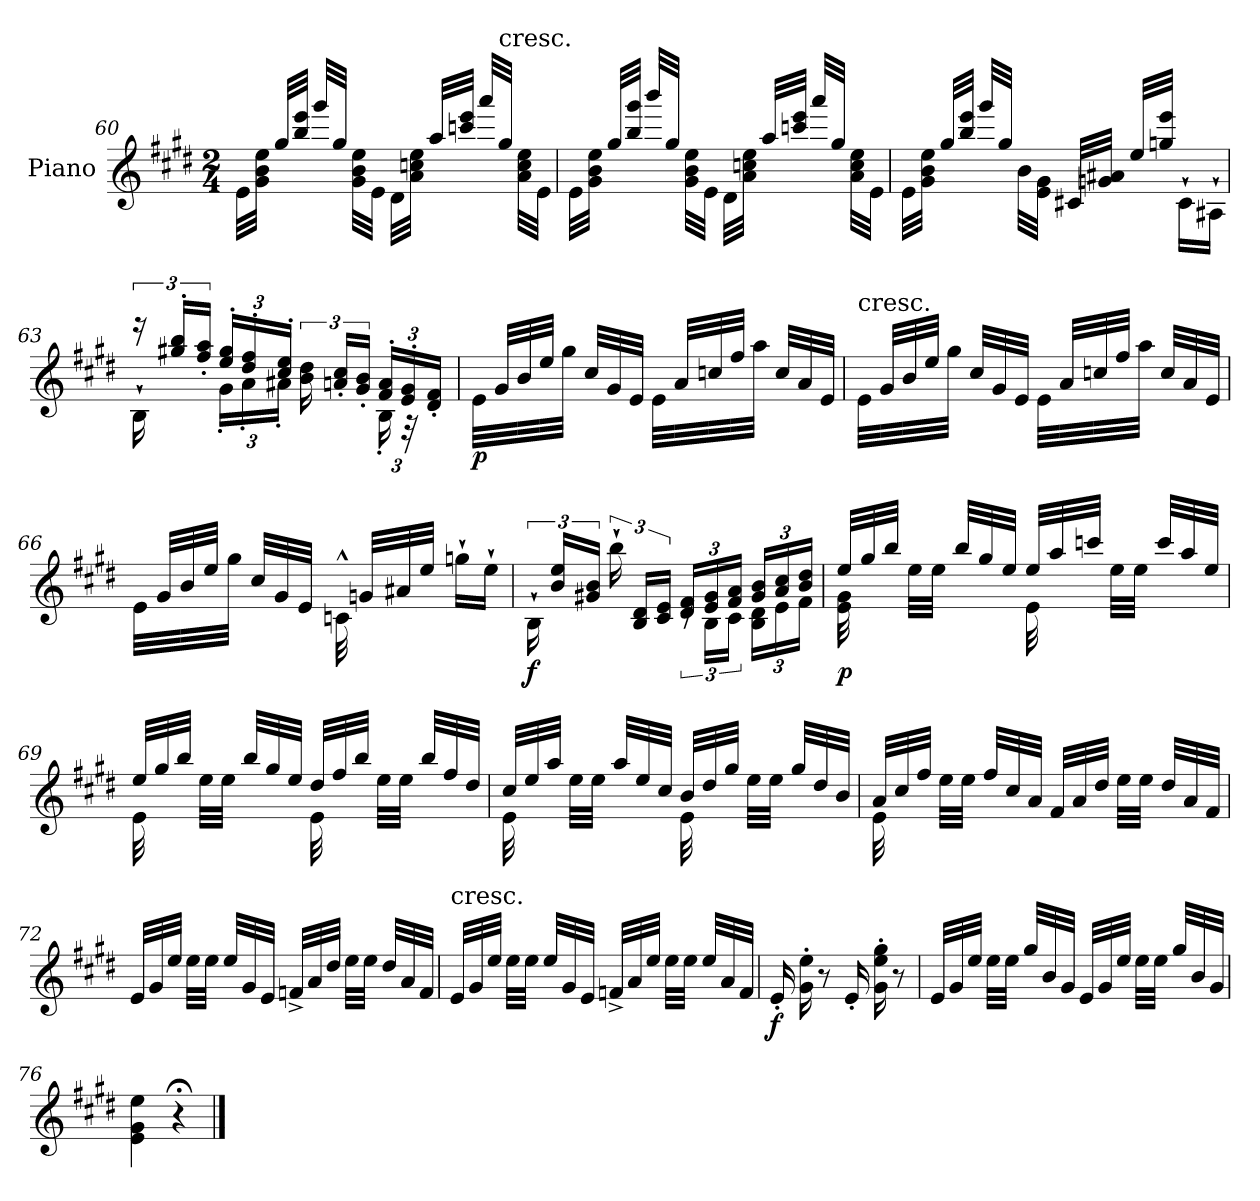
**kern	**dynam
*part1	*part1
*staff1	*staff1
*I"Piano	*
*I'Pno.	*
*clefG2	*
*k[f#c#g#d#]	*
*M2/4	*
=60	=60
32e<\LLL	.
32g#\ 32b\ 32ee\JJJ	.
32gg#/LLL	.
32bb/ 32eee/JJJ	.
32ggg#/LLL	.
32gg#/JJJ	.
32g#\ 32b\ 32ee\LLL	.
32e\JJJ	.
32d#\LLL	.
32a\ 32ccn\ 32ee\JJJ	.
32aa/LLL	.
32cccn/ 32eee/JJJ	.
32aaa/LLL	.
!LO:TX:t=cresc.	!
32gg#/JJJ	.
32a\ 32cc\ 32ee\LLL	.
32e\JJJ	.
=61	=61
32e\LLL	.
32g#\ 32b\ 32ee\JJJ	.
32gg#/LLL	.
32bb/ 32ggg#/JJJ	.
32bbb/LLL	.
32gg#/JJJ	.
32g#\ 32b\ 32ee\LLL	.
32e\JJJ	.
32d#\LLL	.
32a\ 32ccn\ 32ee\JJJ	.
32aa/LLL	.
32cccn/ 32eee/JJJ	.
32aaa/LLL	.
32gg#/JJJ	.
32a\ 32cc\ 32ee\LLL	.
32e\JJJ	.
=62	=62
32e\LLL	.
32g#\ 32b\ 32ee\JJJ	.
32gg#/LLL	.
32bb/ 32eee/JJJ	.
32ggg#/LLL	.
32gg#/JJJ	.
32b\LLL	.
32e\ 32g#\JJJ	.
32c#X/LLL	.
32gn/ 32a#X/JJJ	.
32ee/LLL	.
32ggn/ 32eee/JJJ	.
!	!LO:DY:b
16c#`\LL	other-dynamics
16A#X`\JJ	.
=63	=63
*^	*
24B`\	16reee	.
24gg#X/' 24bb/'LL	.	.
.	16ryy	.
24ff#/' 24aa/'JJ	.	.
*Xbrackettup	*	*
24ee/' 24gg#/'LL	24g#'\LL	.
24dd#/' 24ff#/'	24a'\	.
24cc#/' 24ee/'JJ	24a#X'\JJ	.
*brackettup	*	*
24b\ 24dd#\	8ryy	.
24an/' 24cc#/'LL	.	.
24g#/' 24b/'JJ	.	.
*Xbrackettup	*	*
24f#/' 24a/'LL	24B'\	.
24e/' 24g#/'	48r	.
.	16ryy	.
24d#/' 24f#/'JJ	.	.
64ryy	64ryy	.
=64	=64	=64
!	!	!LO:DY:b
32ryy	32e\LLL	p
32g#/LLL	32ryy	.
32b/	32ryy	.
32ee/JJJ	32ryy	.
32ryy	32gg#\JJJ	.
32cc#/LLL	16.ryy	.
32g#/	.	.
32e/JJJ	.	.
32ryy	32e\LLL	.
32a/LLL	32ryy	.
32ccn/	32ryy	.
32ff#/JJJ	32ryy	.
32ryy	32aa\JJJ	.
32cc/LLL	16.ryy	.
32a/	.	.
32e/JJJ	.	.
=65	=65	=65
!LO:TX:t=cresc.	!	!
32ryy	32e\LLL	.
32g#/LLL	32ryy	.
32b/	32ryy	.
32ee/JJJ	32ryy	.
32ryy	32gg#\JJJ	.
32cc#/LLL	16.ryy	.
32g#/	.	.
32e/JJJ	.	.
32ryy	32e\LLL	.
32a/LLL	32ryy	.
32ccn/	32ryy	.
32ff#/JJJ	32ryy	.
32ryy	32aa\JJJ	.
32cc/LLL	16.ryy	.
32a/	.	.
32e/JJJ	.	.
=66	=66	=66
32ryy	32e\LLL	.
32g#/LLL	32ryy	.
32b/	32ryy	.
32ee/JJJ	32ryy	.
32ryy	32gg#\JJJ	.
32cc#/LLL	16.ryy	.
32g#/	.	.
32e/JJJ	.	.
32rcccyy	32cn^^\	.
32gn/LLL	8..ryy	.
32a#X/	.	.
32ee/JJJ	.	.
16ggn`\LL	.	.
16ee`\JJ	.	.
=67	=67	=67
*brackettup	*	*
!	!	!LO:DY:b
24B`\	4ryy	f
24b/ 24ee/LL	.	.
24g#X/ 24b/JJ	.	.
24bb`\	.	.
24B/ 24d#/LL	.	.
24c#/ 24e/JJ	.	.
*Xbrackettup	*brackettup	*
24d#/ 24f#/LL	24re	.
24e/ 24g#/	24B\LL	.
24f#/ 24a/JJ	24c#\JJ	.
*Xbrackettup	*	*
24g#/ 24b/LL	24B\ 24d#\LL	.
24a/ 24cc#/	24e\	.
24b/ 24dd#/JJ	24f#\JJ	.
=68	=68	=68
!	!	!LO:DY:b
32ee/LLL	32e\ 32g#\	p
32gg#/	8..ryy	.
32bb/JJJ	.	.
32ee<\LLL	.	.
32ee<\JJJ	.	.
32bb/LLL	.	.
32gg#/	.	.
32ee/JJJ	.	.
32ee/LLL	32e\	.
32aa/	8..ryy	.
32cccn/JJJ	.	.
32ee<\LLL	.	.
32ee<\JJJ	.	.
32ccc/LLL	.	.
32aa/	.	.
32ee/JJJ	.	.
=69	=69	=69
32ee/LLL	32e\	.
32gg#/	8..ryy	.
32bb/JJJ	.	.
32ee<\LLL	.	.
32ee<\JJJ	.	.
32bb/LLL	.	.
32gg#/	.	.
32ee/JJJ	.	.
32dd#/LLL	32e\	.
32ff#/	8..ryy	.
32bb/JJJ	.	.
32ee<\LLL	.	.
32ee<\JJJ	.	.
32bb/LLL	.	.
32ff#/	.	.
32dd#/JJJ	.	.
=70	=70	=70
32cc#/LLL	32e\	.
32ee/	8..ryy	.
32aa/JJJ	.	.
32ee<\LLL	.	.
32ee<\JJJ	.	.
32aa/LLL	.	.
32ee/	.	.
32cc#/JJJ	.	.
32b/LLL	32e\	.
32dd#/	8..ryy	.
32gg#/JJJ	.	.
32ee<\LLL	.	.
32ee<\JJJ	.	.
32gg#/LLL	.	.
32dd#/	.	.
32b/JJJ	.	.
=71	=71	=71
32a/LLL	32e\	.
32cc#/	4...ryy	.
32ff#/JJJ	.	.
32ee<\LLL	.	.
32ee<\JJJ	.	.
32ff#/LLL	.	.
32cc#/	.	.
32a/JJJ	.	.
32f#/LLL	.	.
32a/	.	.
32dd#/JJJ	.	.
32ee\LLL	.	.
32ee\JJJ	.	.
32dd#/LLL	.	.
32a/	.	.
32f#/JJJ	.	.
*v	*v	*
=72	=72
32e/LLL	.
32g#/	.
32ee/JJJ	.
32ee\LLL	.
32ee\JJJ	.
32ee/LLL	.
32g#/	.
32e/JJJ	.
32fn^/LLL	.
32a/	.
32dd#/JJJ	.
32ee\LLL	.
32ee\JJJ	.
32dd#/LLL	.
32a/	.
32f/JJJ	.
=73	=73
!LO:TX:t=cresc.	!
32e/LLL	.
32g#/	.
32ee/JJJ	.
32ee\LLL	.
32ee\JJJ	.
32ee/LLL	.
32g#/	.
32e/JJJ	.
32fn^/LLL	.
32a/	.
32ee/JJJ	.
32ee\LLL	.
32ee\JJJ	.
32ee/LLL	.
32a/	.
32f/JJJ	.
=74	=74
!	!LO:DY:b
16e'/	f
16g#\' 16ee\'	.
8r	.
16e'/	.
16g#\' 16ee\' 16gg#\'	.
8r	.
=75	=75
32e/LLL	.
32g#/	.
32ee/JJJ	.
32ee<\LLL	.
32ee<\JJJ	.
32gg#/LLL	.
32b/	.
32g#/JJJ	.
32e/LLL	.
32g#/	.
32ee/JJJ	.
32ee\LLL	.
32ee\JJJ	.
32gg#/LLL	.
32b/	.
32g#/JJJ	.
=76	=76
4e\ 4g#\ 4ee\	.
4r;<	.
==	==
*-	*-
